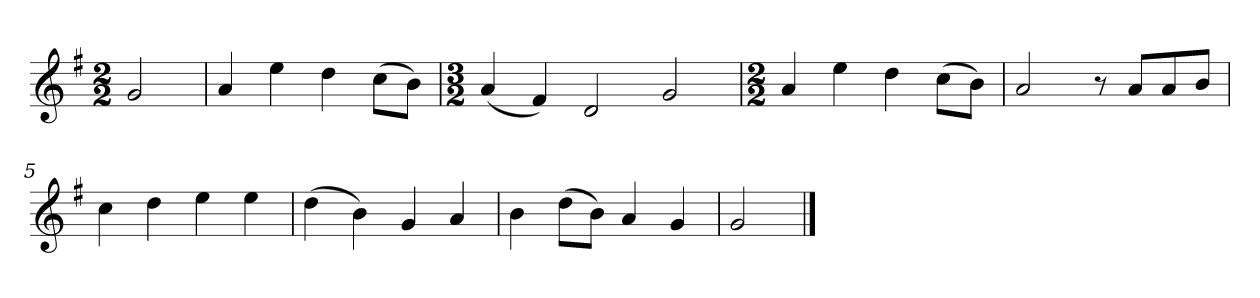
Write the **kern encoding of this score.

**kern
*part1
*staff1
*k[f#]
*M2/2
*MM120
=
2g
=1
4a
4ee
4dd
(8ccL
8bJ)
=2
*M3/2
(4a
4f#)
2d
2g
=3
*M2/2
4a
4ee
4dd
(8ccL
8bJ)
=4
2a
8r
8aL
8a
8bJ
=5
4cc
4dd
4ee
4ee
=6
(4dd
4b)
4g
4a
=7
4b
(8ddL
8bJ)
4a
4g
=8
2g
==
*-
